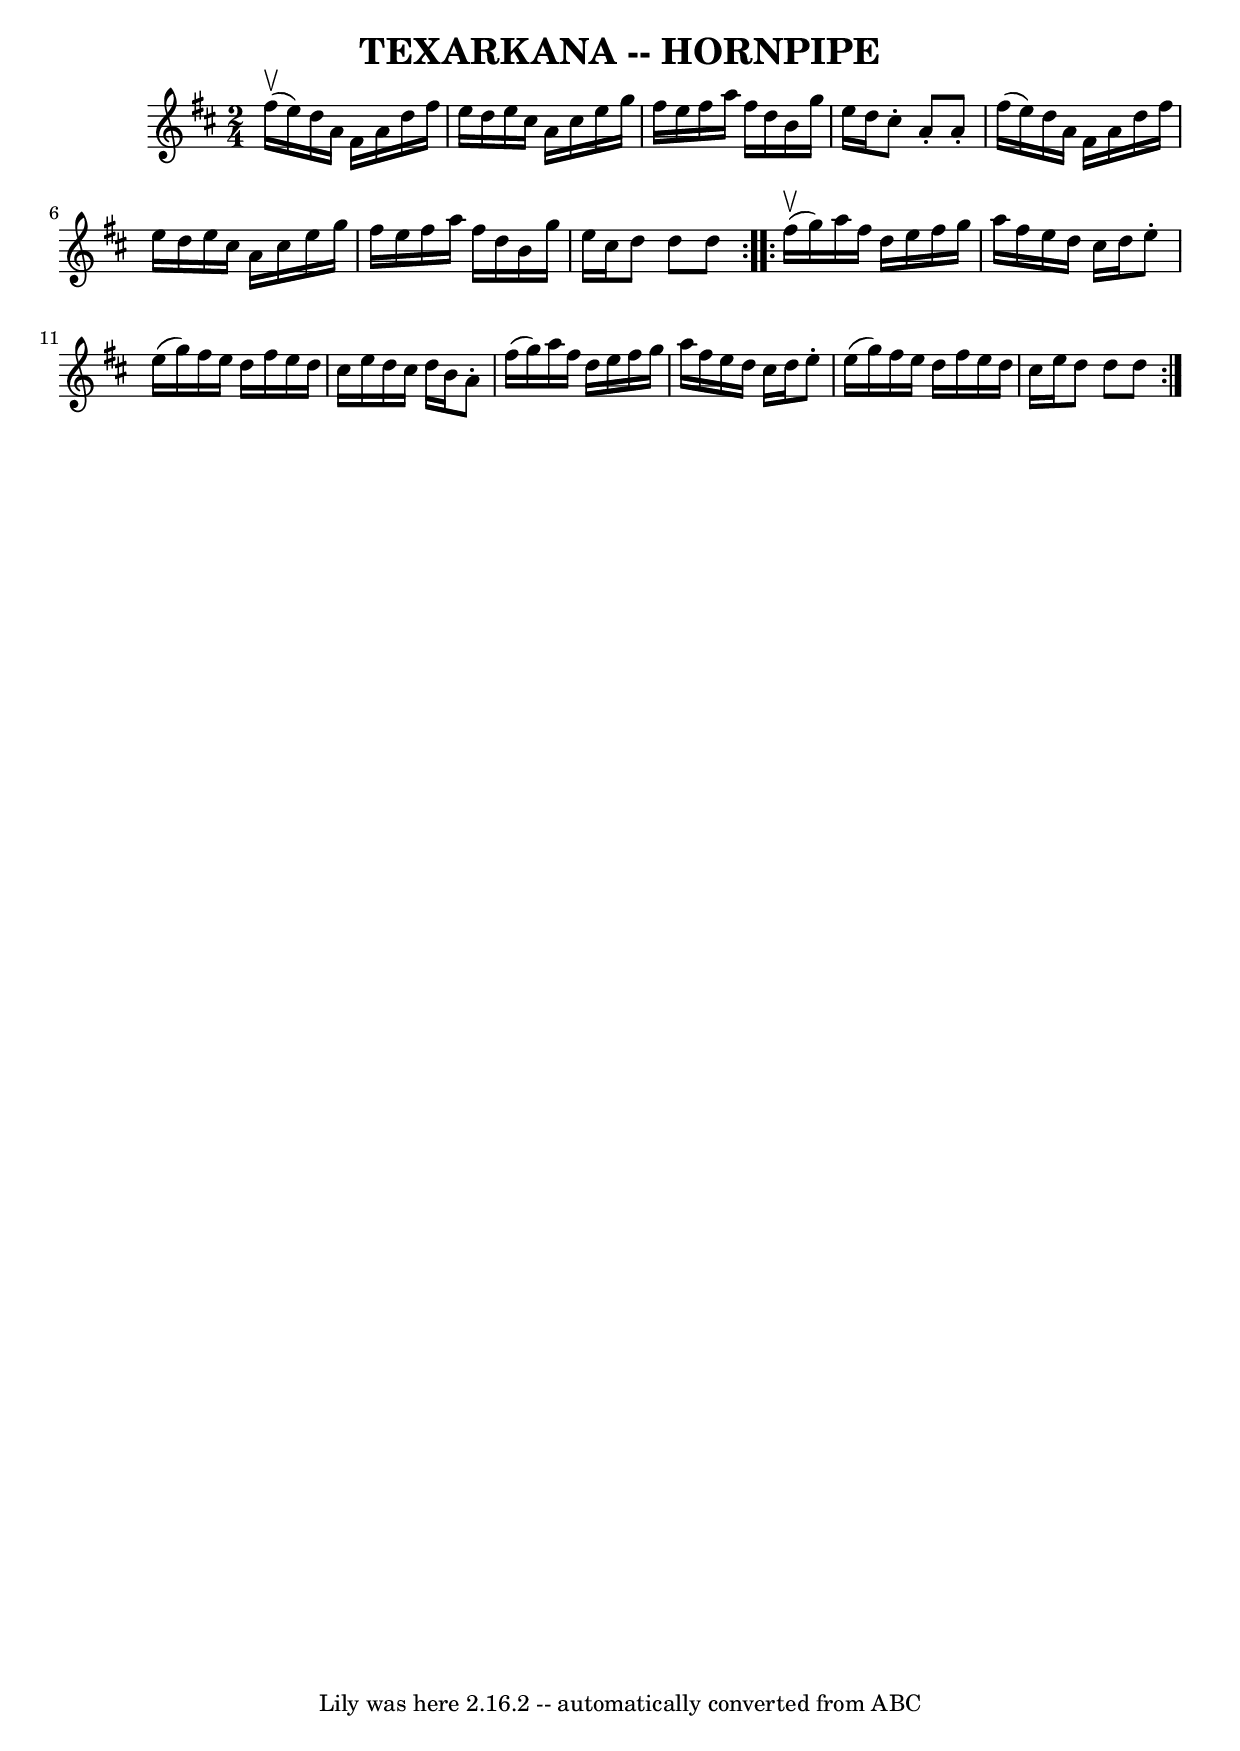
\version "2.16.2"
\include "Mammoth.ily"
\header {
  %% book = "Ryan's Mammoth Collection of Fiddle Tunes"
  crossRefNumber = "1"
  footnotes = ""
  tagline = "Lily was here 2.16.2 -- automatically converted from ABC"
  title = "TEXARKANA -- HORNPIPE"

}
voicedefault =  {



  \repeat volta 2 {

    \time 2/4 
    \key d \major     fis''16 (^\upbow e''16)        |
    d''16      a'16 fis'16 a'16 d''16 fis''16 e''16 d''16     |
         e''16 cis''16 a'16 cis''16 e''16 g''16 fis''16 e''16      |
    fis''16 a''16 fis''16 d''16 b'16 g''16 e''16         d''16     |
    cis''8-. a'8-. a'8-. fis''16 (e''16)    | |
    d''16 a'16 fis'16 a'16 d''16 fis''16         e''16 d''16     |
    e''16 cis''16 a'16 cis''16 e''16         g''16 fis''16 e''16     |
    fis''16 a''16 fis''16 d''16         b'16 g''16 e''16 cis''16     |
    d''8 d''8 d''8    
  }     

  \repeat volta 2 {     fis''16 (^\upbow g''16)        |
    a''16         fis''16 d''16 e''16 fis''16 g''16 a''16 fis''16     |
         e''16 d''16 cis''16 d''16 e''8-. e''16 (g''16)    |
         fis''16 e''16 d''16 fis''16 e''16 d''16 cis''16 e''16      |
    d''16 cis''16 d''16 b'16 a'8-. fis''16 (g''16)   | |
    a''16 fis''16 d''16 e''16 fis''16 g''16      a''16 fis''16     |
    e''16 d''16 cis''16 d''16 e''8-.      e''16 (g''16)    |
    fis''16 e''16 d''16 fis''16         e''16 d''16 cis''16 e''16     |
    d''8 d''8 d''8    
  }   

}

\score{
  <<

    \context Staff="default"
    {
      \voicedefault 
      
    }

  >>
  \layout {
    
  }
  \midi {
  }

}
